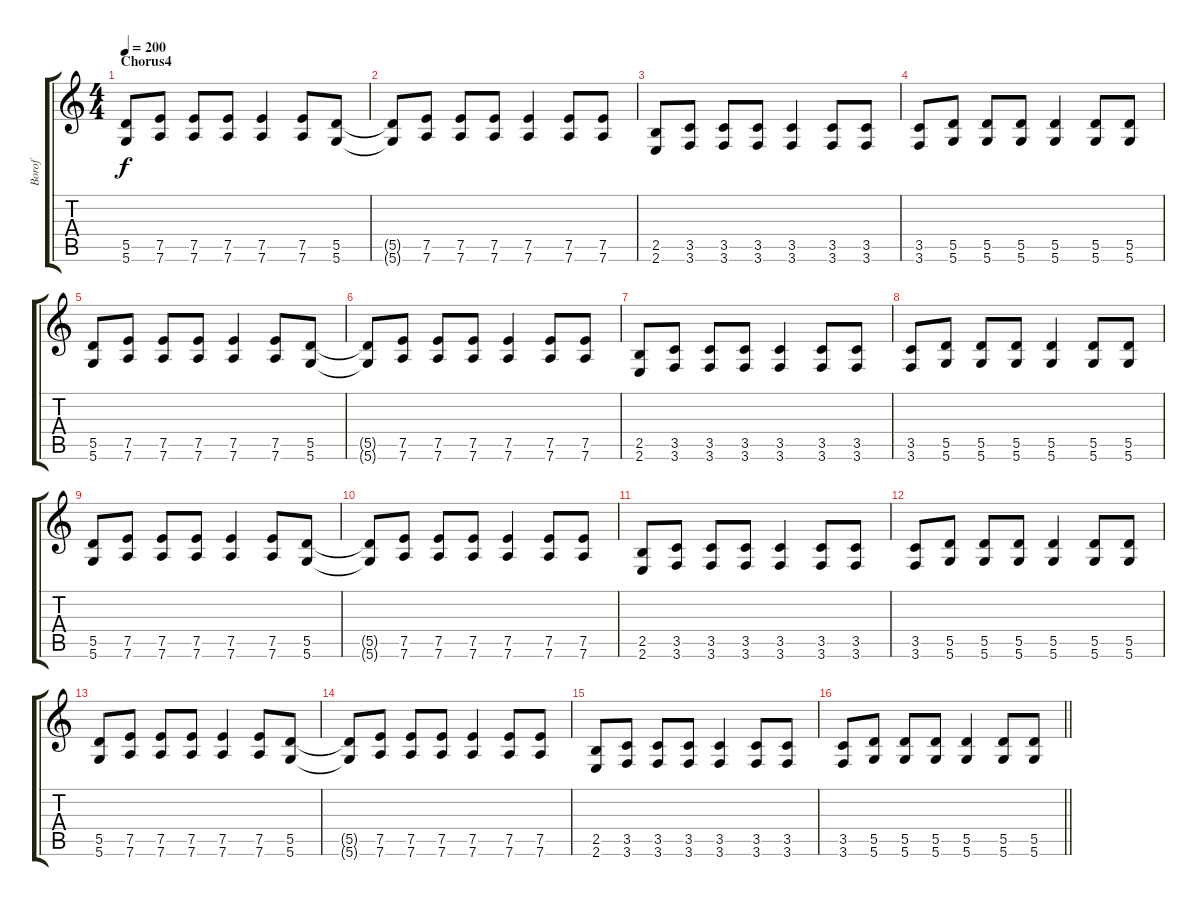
\track ("Borof" "Borof") {instrument distortionguitar}
\staff {score tabs}
\tuning (E4 B3 G3 D3 A2 D2) {hide}
\ts (4 4)
\section ("" "Chorus4")
\tempo 200
\clef g2
\ks c
(5.5 5.6).8{dy f} (7.5 7.6).8 (7.5 7.6).8 (7.5 7.6).8 (7.5 7.6).4 (7.5 7.6).8 (5.5 5.6).8 |
(5.5{t} 5.6{t}).8 (7.5 7.6).8 (7.5 7.6).8 (7.5 7.6).8 (7.5 7.6).4 (7.5 7.6).8 (7.5 7.6).8 |
(2.5 2.6).8 (3.5 3.6).8 (3.5 3.6).8 (3.5 3.6).8 (3.5 3.6).4 (3.5 3.6).8 (3.5 3.6).8 |
(3.5 3.6).8 (5.5 5.6).8 (5.5 5.6).8 (5.5 5.6).8 (5.5 5.6).4 (5.5 5.6).8 (5.5 5.6).8 |
(5.5 5.6).8 (7.5 7.6).8 (7.5 7.6).8 (7.5 7.6).8 (7.5 7.6).4 (7.5 7.6).8 (5.5 5.6).8 |
(5.5{t} 5.6{t}).8 (7.5 7.6).8 (7.5 7.6).8 (7.5 7.6).8 (7.5 7.6).4 (7.5 7.6).8 (7.5 7.6).8 |
(2.5 2.6).8 (3.5 3.6).8 (3.5 3.6).8 (3.5 3.6).8 (3.5 3.6).4 (3.5 3.6).8 (3.5 3.6).8 |
(3.5 3.6).8 (5.5 5.6).8 (5.5 5.6).8 (5.5 5.6).8 (5.5 5.6).4 (5.5 5.6).8 (5.5 5.6).8 |
(5.5 5.6).8 (7.5 7.6).8 (7.5 7.6).8 (7.5 7.6).8 (7.5 7.6).4 (7.5 7.6).8 (5.5 5.6).8 |
(5.5{t} 5.6{t}).8 (7.5 7.6).8 (7.5 7.6).8 (7.5 7.6).8 (7.5 7.6).4 (7.5 7.6).8 (7.5 7.6).8 |
(2.5 2.6).8 (3.5 3.6).8 (3.5 3.6).8 (3.5 3.6).8 (3.5 3.6).4 (3.5 3.6).8 (3.5 3.6).8 |
(3.5 3.6).8 (5.5 5.6).8 (5.5 5.6).8 (5.5 5.6).8 (5.5 5.6).4 (5.5 5.6).8 (5.5 5.6).8 |
(5.5 5.6).8 (7.5 7.6).8 (7.5 7.6).8 (7.5 7.6).8 (7.5 7.6).4 (7.5 7.6).8 (5.5 5.6).8 |
(5.5{t} 5.6{t}).8 (7.5 7.6).8 (7.5 7.6).8 (7.5 7.6).8 (7.5 7.6).4 (7.5 7.6).8 (7.5 7.6).8 |
(2.5 2.6).8 (3.5 3.6).8 (3.5 3.6).8 (3.5 3.6).8 (3.5 3.6).4 (3.5 3.6).8 (3.5 3.6).8 |
\barLineRight lightlight
(3.5 3.6).8 (5.5 5.6).8 (5.5 5.6).8 (5.5 5.6).8 (5.5 5.6).4 (5.5 5.6).8 (5.5 5.6).8
